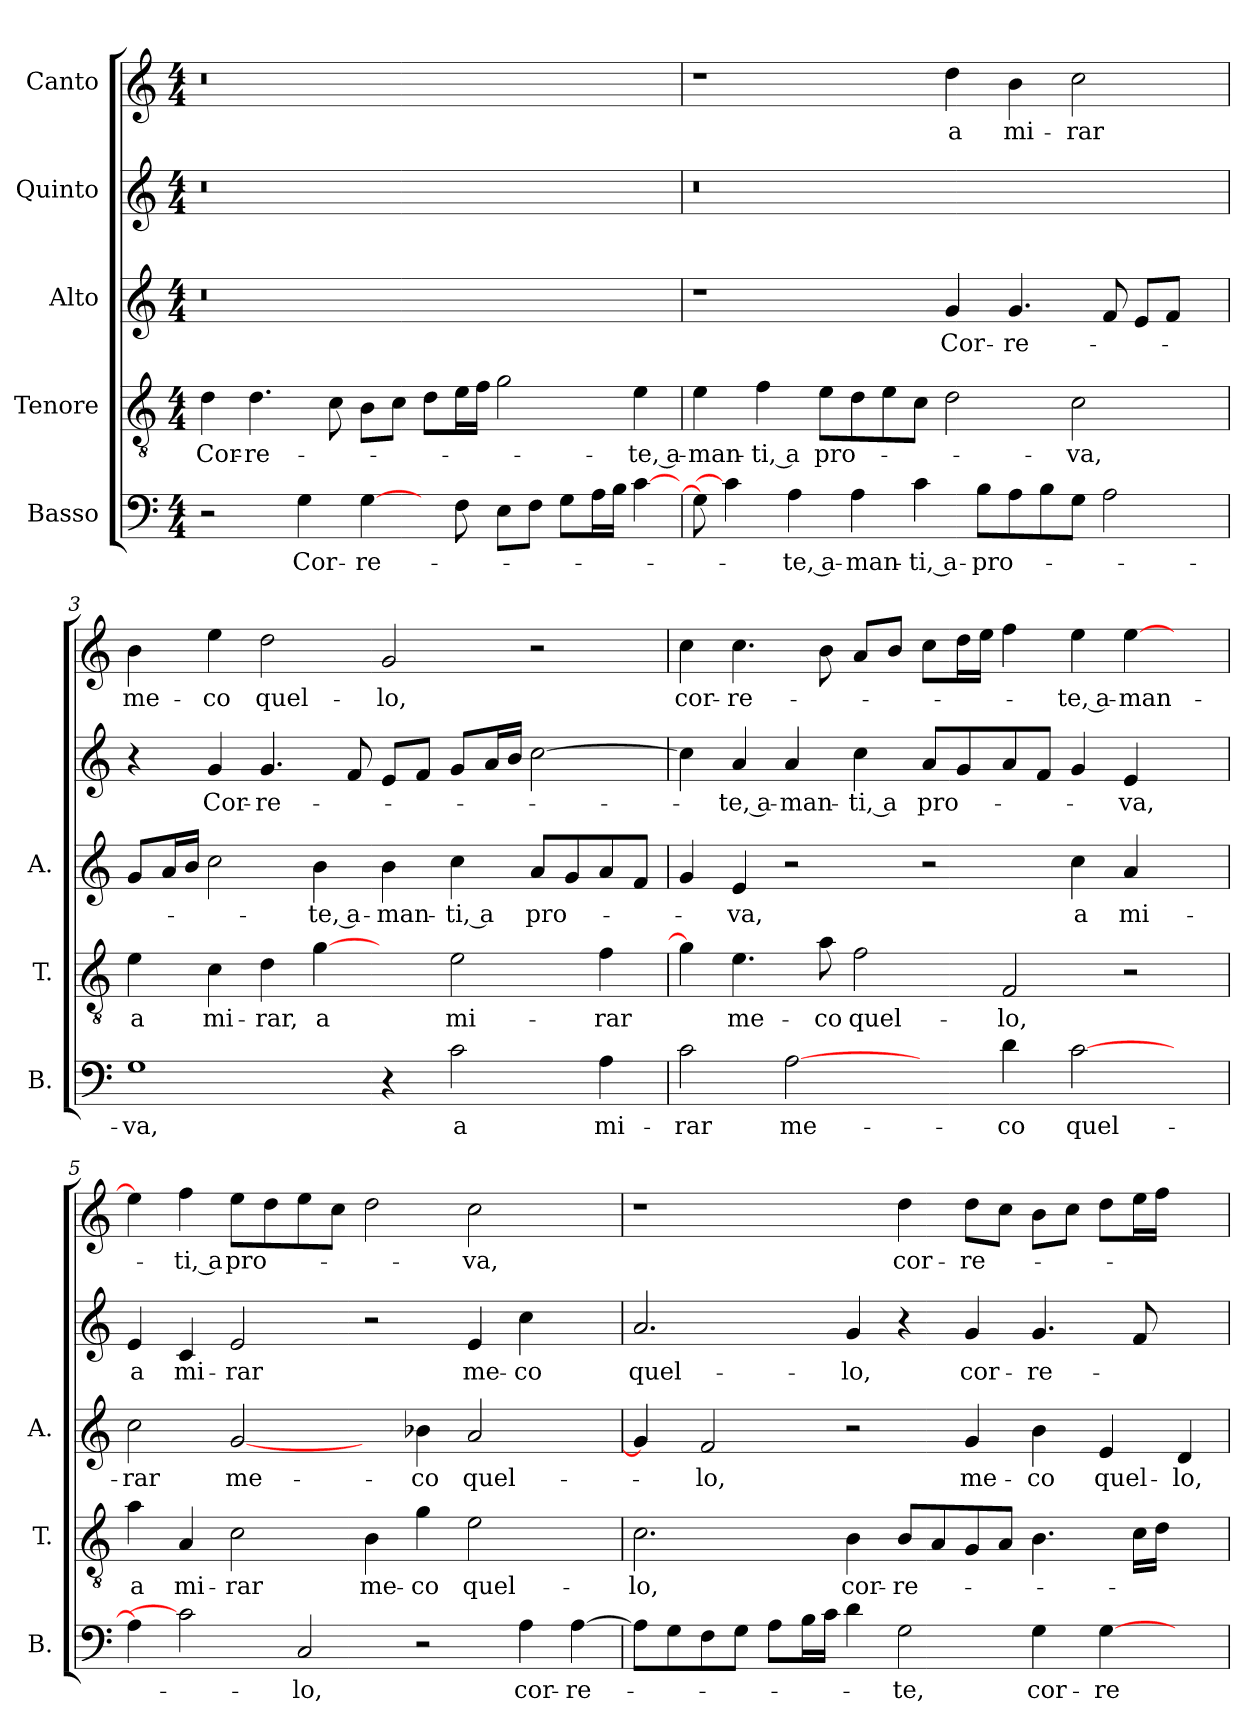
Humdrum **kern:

**kern	**text	**kern	**text	**kern	**text	**kern	**text	**kern	**text
*part5	*part5	*part4	*part4	*part3	*part3	*part2	*part2	*part1	*part1
*staff5	*staff5	*staff4	*staff4	*staff3	*staff3	*staff2	*staff2	*staff1	*staff1
*I"Basso	*	*I"Tenore	*	*I"Alto	*	*I"Quinto	*	*I"Canto	*
*I'B.	*	*I'T.	*	*I'A.	*	*	*	*	*
*clefF4	*	*clefGv2	*	*clefG2	*	*clefG2	*	*clefG2	*
*k[]	*	*k[]	*	*k[]	*	*k[]	*	*k[]	*
*C:	*	*C:	*	*C:	*	*C:	*	*C:	*
*M4/4	*	*M4/4	*	*M4/4	*	*M4/4	*	*M4/4	*
=1	=1	=1	=1	=1	=1	=1	=1	=1	=1
!	!	!	!	!LO:N:vis=0	!	!LO:N:vis=0	!	!LO:N:vis=0	!
2r	.	4d\	Cor-	1r	.	1r	.	1r	.
.	.	4.d\	-re-	.	.	.	.	.	.
4G\	Cor-	.	.	.	.	.	.	.	.
.	.	8c\	.	.	.	.	.	.	.
[4G\	-re-	8B\L	.	.	.	.	.	.	.
.	.	8c\J	.	.	.	.	.	.	.
8ryy	.	8d\L	.	1ryy	.	1ryy	.	1ryy	.
8F\	.	16e\L	.	.	.	.	.	.	.
.	.	16f\JJ	.	.	.	.	.	.	.
8E\L	.	2g\	.	.	.	.	.	.	.
8F\J	.	.	.	.	.	.	.	.	.
8G\L	.	.	.	.	.	.	.	.	.
16A\L	.	.	.	.	.	.	.	.	.
16B\JJ	.	.	.	.	.	.	.	.	.
[4c\	.	4e\	-te, a-	.	.	.	.	.	.
=2	=2	=2	=2	=2	=2	=2	=2	=2	=2
!	!	!	!	!	!	!LO:N:vis=0	!	!	!
8G\]	.	4e\	-man-	1r	.	1r	.	1r	.
4c\]	.	.	.	.	.	.	.	.	.
.	.	4f\	-ti, a	.	.	.	.	.	.
4A\	-te, a-	.	.	.	.	.	.	.	.
.	.	8e\L	pro-	.	.	.	.	.	.
4A\	-man-	8d\	.	.	.	.	.	.	.
.	.	8e\	.	.	.	.	.	.	.
4c\	-ti, a-	8c\J	.	.	.	.	.	.	.
.	.	2d\	.	4g/	Cor-	1ryy	.	4dd\	a
8B\L	-pro-	.	.	.	.	.	.	.	.
8A\	.	.	.	4.g/	-re-	.	.	4b\	mi-
8B\	.	.	.	.	.	.	.	.	.
8G\J	.	2c\	-va,	.	.	.	.	2cc\	-rar
2A\	.	.	.	8f/	.	.	.	.	.
.	.	.	.	8e/L	.	.	.	.	.
.	.	.	.	8f/J	.	.	.	.	.
.	.	8ryy	.	8ryy	.	8ryy	.	8ryy	.
=3	=3	=3	=3	=3	=3	=3	=3	=3	=3
1G\	-va,	4e\	a	8g/L	.	4r	.	4b\	me-
.	.	.	.	16a/L	.	.	.	.	.
.	.	.	.	16b/JJ	.	.	.	.	.
.	.	4c\	mi-	2cc\	.	4g/	Cor-	4ee\	-co
.	.	4d\	-rar,	.	.	4.g/	-re-	2dd\	quel-
.	.	[4g\	a	4b\	-te, a-	.	.	.	.
.	.	.	.	.	.	8f/	.	.	.
4r	.	4ryy	.	4b\	-man-	8e/L	.	2g/	-lo,
.	.	.	.	.	.	8f/J	.	.	.
2c\	a	2e\	mi-	4cc\	-ti, a	8g/L	.	.	.
.	.	.	.	.	.	16a/L	.	.	.
.	.	.	.	.	.	16b/JJ	.	.	.
.	.	.	.	8a/L	pro-	[2cc\	.	2r	.
.	.	.	.	8g/	.	.	.	.	.
4A\	mi-	4f\	-rar	8a/	.	.	.	.	.
.	.	.	.	8f/J	.	.	.	.	.
=4	=4	=4	=4	=4	=4	=4	=4	=4	=4
2c\	-rar	4g\]	.	4g/	.	4cc\]	.	4cc\	cor-
.	.	4.e\	me-	4e/	-va,	4a/	-te, a-	4.cc\	-re-
[2A\	me-	.	.	2r	.	4a/	-man-	.	.
.	.	8a\	-co	.	.	.	.	8b\	.
.	.	2f\	quel-	.	.	4cc\	-ti, a	8a/L	.
.	.	.	.	.	.	.	.	8b/J	.
4ryy	.	.	.	2r	.	8a/L	pro-	8cc\L	.
.	.	.	.	.	.	8g/	.	16dd\L	.
.	.	.	.	.	.	.	.	16ee\JJ	.
4d\	-co	2F/	-lo,	.	.	8a/	.	4ff\	.
.	.	.	.	.	.	8f/J	.	.	.
[2c\	quel-	.	.	4cc\	a	4g/	.	4ee\	-te, a-
.	.	2r	.	4a/	mi-	4e/	-va,	[4ee\	-man-
4ryy	.	.	.	4ryy	.	4ryy	.	4ryy	.
=5	=5	=5	=5	=5	=5	=5	=5	=5	=5
4A\]	.	4a\	a	2cc\	-rar	4e/	a	4ee\]	.
2c\]	.	4A/	mi-	.	.	4c/	mi-	4ff\	-ti, a
.	.	2c\	-rar	[2g/	me-	2e/	-rar	8ee\L	pro-
.	.	.	.	.	.	.	.	8dd\	.
2C/	-lo,	.	.	.	.	.	.	8ee\	.
.	.	.	.	.	.	.	.	8cc\J	.
.	.	4B\	me-	4ryy	.	2r	.	2dd\	.
2r	.	4g\	-co	4b-X\	-co	.	.	.	.
.	.	2e\	quel-	2a/	quel-	4e/	me-	2cc\	-va,
4A\	cor-	.	.	.	.	4cc\	-co	.	.
[4A\	-re-	4ryy	.	4ryy	.	4ryy	.	4ryy	.
=6	=6	=6	=6	=6	=6	=6	=6	=6	=6
8A\L]	.	2.c\	-lo,	4g/]	.	2.a/	quel-	1r	.
8G\	.	.	.	.	.	.	.	.	.
8F\	.	.	.	2f/	-lo,	.	.	.	.
8G\J	.	.	.	.	.	.	.	.	.
8A\L	.	.	.	.	.	.	.	.	.
16B\L	.	.	.	.	.	.	.	.	.
16c\JJ	.	.	.	.	.	.	.	.	.
4d\	.	4B\	cor-	2r	.	4g/	-lo,	.	.
2G\	-te,	8B/L	-re-	.	.	4r	.	4dd\	cor-
.	.	8A/	.	.	.	.	.	.	.
.	.	8G/	.	4g/	me-	4g/	cor-	8dd\L	-re-
.	.	8A/J	.	.	.	.	.	8cc\J	.
4G\	cor-	4.B\	.	4b\	-co	4.g/	-re-	8b\L	.
.	.	.	.	.	.	.	.	8cc\J	.
[4G\	-re-	.	.	4e/	quel-	.	.	8dd\L	.
.	.	16c\LL	.	.	.	8f/	.	16ee\L	.
.	.	16d\JJ	.	.	.	.	.	16ff\JJ	.
4ryy	.	4ryy	.	4d/	-lo,	4ryy	.	4ryy	.
=	=	=	=	=	=	=	=	=	=
*-	*-	*-	*-	*-	*-	*-	*-	*-	*-
